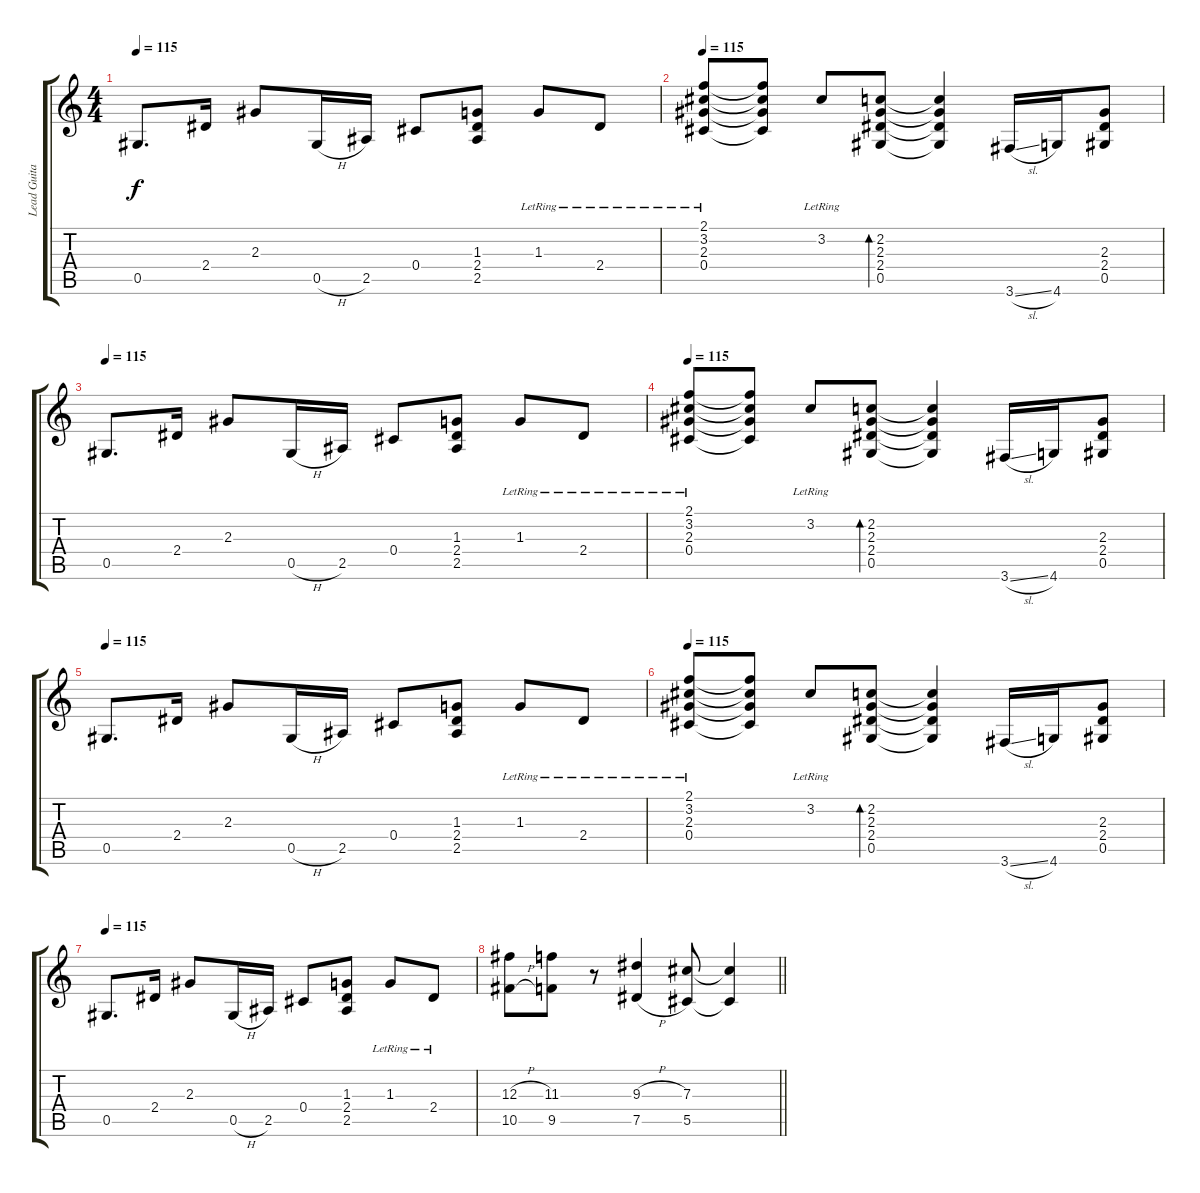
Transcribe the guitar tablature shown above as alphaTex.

\track ("Lead Guitar (12 strings)" "Lead Guita") {instrument acousticguitarsteel}
\staff {score tabs}
\tuning (Eb4 Bb3 Gb3 Db3 Ab2 Eb2) {hide}
\ts (4 4)
\tempo 115
\clef g2
\ks c
0.5.8{d dy f} 2.4.16 2.3.8 0.5{h}.16 2.5.16 0.4.8 (1.3 2.4 2.5).8 1.3{lr}.8 2.4{lr}.8 |
\tempo 115
(2.1{lr} 3.2 2.3{lr} 0.4{lr}).8 (2.1{t} 3.2{t} 2.3{t} 0.4{t}).8 3.2{lr}.8 (2.2 2.3 2.4 0.5).8{bd 120} (2.2{t} 2.3{t} 2.4{t} 0.5{t}).4 3.6{sl}.16 4.6.16 (2.3 2.4 0.5).8 |
\tempo 115
0.5.8{d} 2.4.16 2.3.8 0.5{h}.16 2.5.16 0.4.8 (1.3 2.4 2.5).8 1.3{lr}.8 2.4{lr}.8 |
\tempo 115
(2.1{lr} 3.2 2.3{lr} 0.4{lr}).8 (2.1{t} 3.2{t} 2.3{t} 0.4{t}).8 3.2{lr}.8 (2.2 2.3 2.4 0.5).8{bd 120} (2.2{t} 2.3{t} 2.4{t} 0.5{t}).4 3.6{sl}.16 4.6.16 (2.3 2.4 0.5).8 |
\tempo 115
0.5.8{d} 2.4.16 2.3.8 0.5{h}.16 2.5.16 0.4.8 (1.3 2.4 2.5).8 1.3{lr}.8 2.4{lr}.8 |
\tempo 115
(2.1{lr} 3.2 2.3{lr} 0.4{lr}).8 (2.1{t} 3.2{t} 2.3{t} 0.4{t}).8 3.2{lr}.8 (2.2 2.3 2.4 0.5).8{bd 120} (2.2{t} 2.3{t} 2.4{t} 0.5{t}).4 3.6{sl}.16 4.6.16 (2.3 2.4 0.5).8 |
\tempo 115
0.5.8{d} 2.4.16 2.3.8 0.5{h}.16 2.5.16 0.4.8 (1.3 2.4 2.5).8 1.3{lr}.8 2.4{lr}.8 |
\barLineRight lightlight
(12.3{h} 10.5{h}).8 (11.3 9.5).8 r.8 (9.3{h} 7.5{h}).4 (7.3 5.5).8 (7.3{t} 5.5{t}).4
